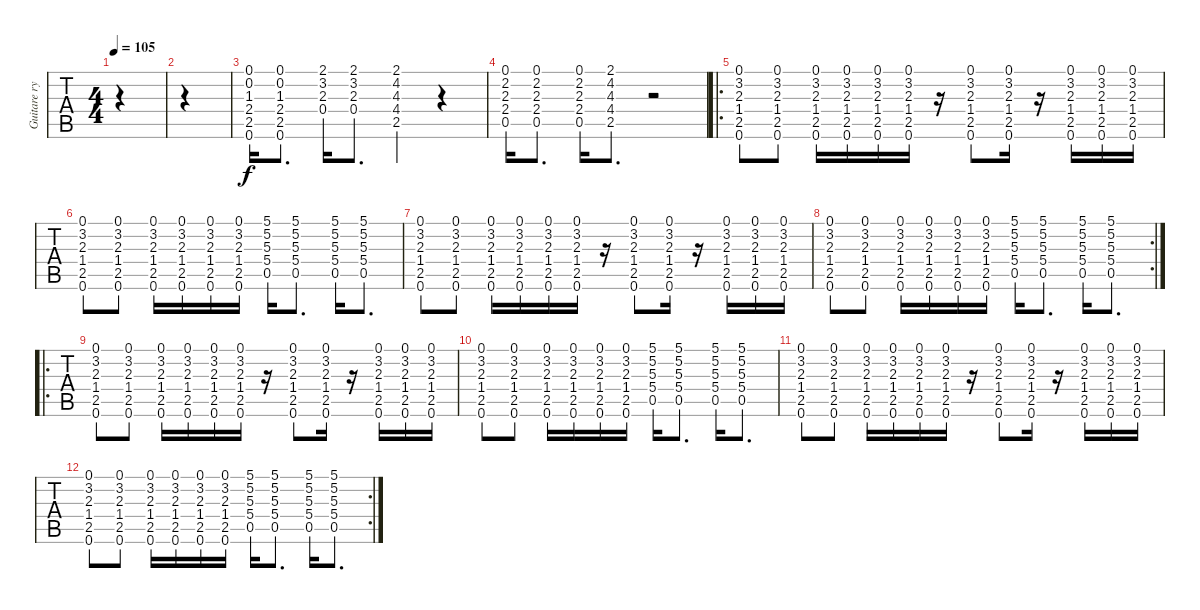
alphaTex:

\track ("Guitare rythmique" "Guitare ry") {instrument electricguitarclean}
\staff {tabs}
\tuning (E4 B3 G3 D3 A2 E2) {hide}
\ts (4 4)
\tempo 105
\clef g2
\ks c
|
|
(0.1 0.2 1.3 2.4 2.5 0.6).16 (0.1 0.2 1.3 2.4 2.5 0.6).8{d} (2.1 3.2 2.3 0.4).16 (2.1 3.2 2.3 0.4).8{d} (2.1 4.2 4.3 4.4 2.5).4 r.4 |
(0.1 2.2 2.3 2.4 0.5).16 (0.1 2.2 2.3 2.4 0.5).8{d} (0.1 2.2 2.3 2.4 0.5).16 (2.1 4.2 4.3 4.4 2.5).8{d} r.2 |
\ro
(0.1 3.2 2.3 1.4 2.5 0.6).8 (0.1 3.2 2.3 1.4 2.5 0.6).8 (0.1 3.2 2.3 1.4 2.5 0.6).16 (0.1 3.2 2.3 1.4 2.5 0.6).16 (0.1 3.2 2.3 1.4 2.5 0.6).16 (0.1 3.2 2.3 1.4 2.5 0.6).16 r.16 (0.1 3.2 2.3 1.4 2.5 0.6).8 (0.1 3.2 2.3 1.4 2.5 0.6).16 r.16 (0.1 3.2 2.3 1.4 2.5 0.6).16 (0.1 3.2 2.3 1.4 2.5 0.6).16 (0.1 3.2 2.3 1.4 2.5 0.6).16 |
(0.1 3.2 2.3 1.4 2.5 0.6).8 (0.1 3.2 2.3 1.4 2.5 0.6).8 (0.1 3.2 2.3 1.4 2.5 0.6).16 (0.1 3.2 2.3 1.4 2.5 0.6).16 (0.1 3.2 2.3 1.4 2.5 0.6).16 (0.1 3.2 2.3 1.4 2.5 0.6).16 (5.1 5.2 5.3 5.4 0.5).16 (5.1 5.2 5.3 5.4 0.5).8{d} (5.1 5.2 5.3 5.4 0.5).16 (5.1 5.2 5.3 5.4 0.5).8{d} |
(0.1 3.2 2.3 1.4 2.5 0.6).8 (0.1 3.2 2.3 1.4 2.5 0.6).8 (0.1 3.2 2.3 1.4 2.5 0.6).16 (0.1 3.2 2.3 1.4 2.5 0.6).16 (0.1 3.2 2.3 1.4 2.5 0.6).16 (0.1 3.2 2.3 1.4 2.5 0.6).16 r.16 (0.1 3.2 2.3 1.4 2.5 0.6).8 (0.1 3.2 2.3 1.4 2.5 0.6).16 r.16 (0.1 3.2 2.3 1.4 2.5 0.6).16 (0.1 3.2 2.3 1.4 2.5 0.6).16 (0.1 3.2 2.3 1.4 2.5 0.6).16 |
\rc 2
(0.1 3.2 2.3 1.4 2.5 0.6).8 (0.1 3.2 2.3 1.4 2.5 0.6).8 (0.1 3.2 2.3 1.4 2.5 0.6).16 (0.1 3.2 2.3 1.4 2.5 0.6).16 (0.1 3.2 2.3 1.4 2.5 0.6).16 (0.1 3.2 2.3 1.4 2.5 0.6).16 (5.1 5.2 5.3 5.4 0.5).16 (5.1 5.2 5.3 5.4 0.5).8{d} (5.1 5.2 5.3 5.4 0.5).16 (5.1 5.2 5.3 5.4 0.5).8{d} |
\ro
(0.1 3.2 2.3 1.4 2.5 0.6).8 (0.1 3.2 2.3 1.4 2.5 0.6).8 (0.1 3.2 2.3 1.4 2.5 0.6).16 (0.1 3.2 2.3 1.4 2.5 0.6).16 (0.1 3.2 2.3 1.4 2.5 0.6).16 (0.1 3.2 2.3 1.4 2.5 0.6).16 r.16 (0.1 3.2 2.3 1.4 2.5 0.6).8 (0.1 3.2 2.3 1.4 2.5 0.6).16 r.16 (0.1 3.2 2.3 1.4 2.5 0.6).16 (0.1 3.2 2.3 1.4 2.5 0.6).16 (0.1 3.2 2.3 1.4 2.5 0.6).16 |
(0.1 3.2 2.3 1.4 2.5 0.6).8 (0.1 3.2 2.3 1.4 2.5 0.6).8 (0.1 3.2 2.3 1.4 2.5 0.6).16 (0.1 3.2 2.3 1.4 2.5 0.6).16 (0.1 3.2 2.3 1.4 2.5 0.6).16 (0.1 3.2 2.3 1.4 2.5 0.6).16 (5.1 5.2 5.3 5.4 0.5).16 (5.1 5.2 5.3 5.4 0.5).8{d} (5.1 5.2 5.3 5.4 0.5).16 (5.1 5.2 5.3 5.4 0.5).8{d} |
(0.1 3.2 2.3 1.4 2.5 0.6).8 (0.1 3.2 2.3 1.4 2.5 0.6).8 (0.1 3.2 2.3 1.4 2.5 0.6).16 (0.1 3.2 2.3 1.4 2.5 0.6).16 (0.1 3.2 2.3 1.4 2.5 0.6).16 (0.1 3.2 2.3 1.4 2.5 0.6).16 r.16 (0.1 3.2 2.3 1.4 2.5 0.6).8 (0.1 3.2 2.3 1.4 2.5 0.6).16 r.16 (0.1 3.2 2.3 1.4 2.5 0.6).16 (0.1 3.2 2.3 1.4 2.5 0.6).16 (0.1 3.2 2.3 1.4 2.5 0.6).16 |
\rc 2
(0.1 3.2 2.3 1.4 2.5 0.6).8 (0.1 3.2 2.3 1.4 2.5 0.6).8 (0.1 3.2 2.3 1.4 2.5 0.6).16 (0.1 3.2 2.3 1.4 2.5 0.6).16 (0.1 3.2 2.3 1.4 2.5 0.6).16 (0.1 3.2 2.3 1.4 2.5 0.6).16 (5.1 5.2 5.3 5.4 0.5).16 (5.1 5.2 5.3 5.4 0.5).8{d} (5.1 5.2 5.3 5.4 0.5).16 (5.1 5.2 5.3 5.4 0.5).8{d}
